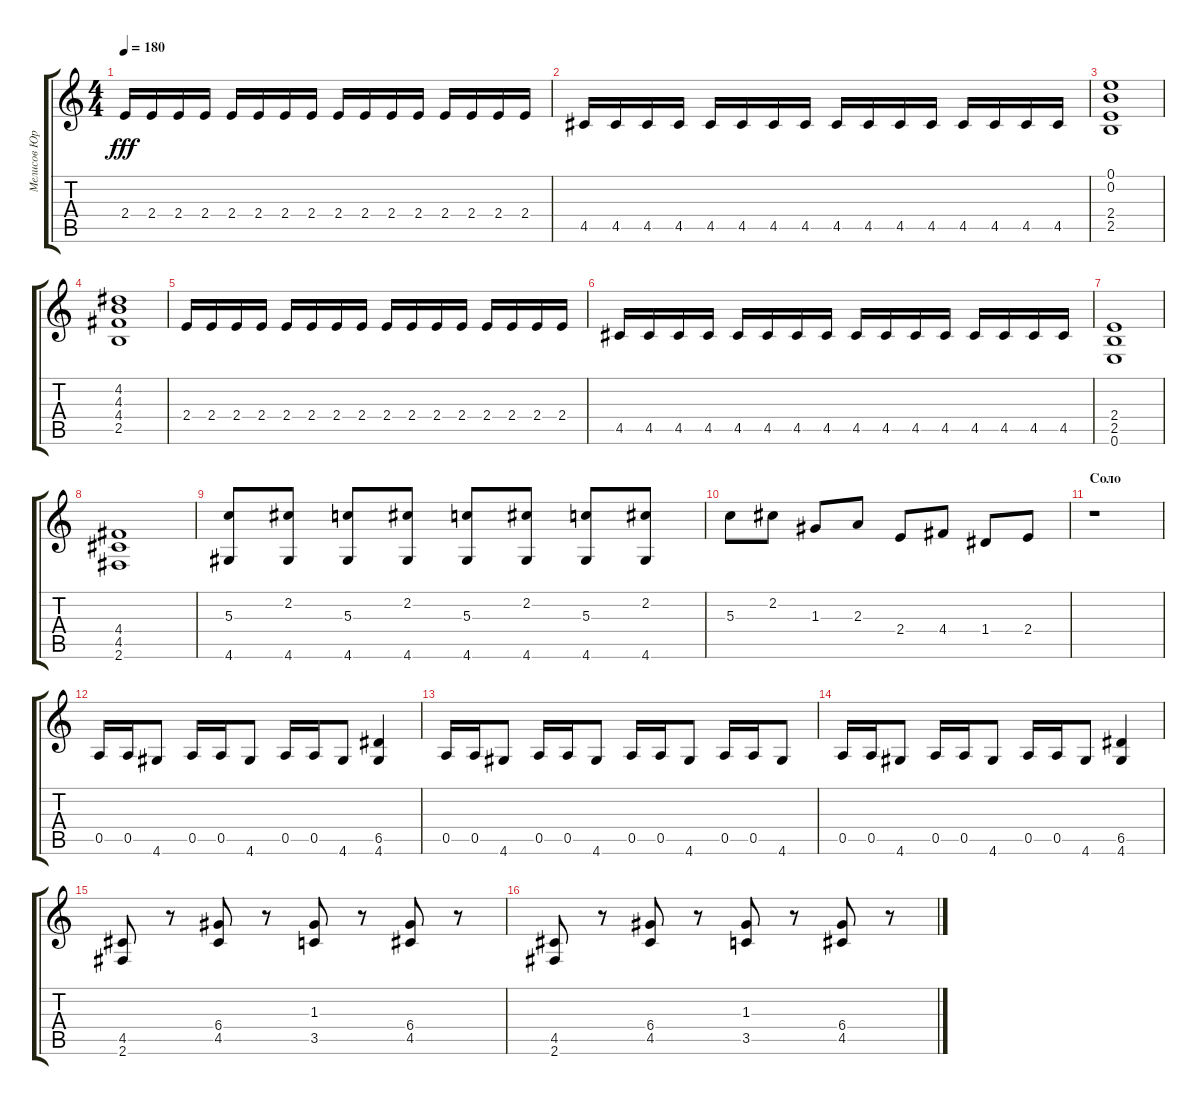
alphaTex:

\track ("Мелисов Юрий" "Мелисов Юр") {instrument distortionguitar}
\staff {score tabs}
\tuning (E4 B3 G3 D3 A2 E2) {hide}
\ts (4 4)
\tempo 180
\clef g2
\ks c
2.4.16{dy fff} 2.4.16 2.4.16 2.4.16 2.4.16 2.4.16 2.4.16 2.4.16 2.4.16 2.4.16 2.4.16 2.4.16 2.4.16 2.4.16 2.4.16 2.4.16 |
4.5.16 4.5.16 4.5.16 4.5.16 4.5.16 4.5.16 4.5.16 4.5.16 4.5.16 4.5.16 4.5.16 4.5.16 4.5.16 4.5.16 4.5.16 4.5.16 |
(0.1 0.2 2.4 2.5).1 |
(4.2 4.3 4.4 2.5).1 |
2.4.16 2.4.16 2.4.16 2.4.16 2.4.16 2.4.16 2.4.16 2.4.16 2.4.16 2.4.16 2.4.16 2.4.16 2.4.16 2.4.16 2.4.16 2.4.16 |
4.5.16 4.5.16 4.5.16 4.5.16 4.5.16 4.5.16 4.5.16 4.5.16 4.5.16 4.5.16 4.5.16 4.5.16 4.5.16 4.5.16 4.5.16 4.5.16 |
(2.4 2.5 0.6).1 |
(4.4 4.5 2.6).1 |
(5.3 4.6).8 (2.2 4.6).8 (5.3 4.6).8 (2.2 4.6).8 (5.3 4.6).8 (2.2 4.6).8 (5.3 4.6).8 (2.2 4.6).8 |
5.3.8 2.2.8 1.3.8 2.3.8 2.4.8 4.4.8 1.4.8 2.4.8 |
\section ("" "Соло")
r.1 |
0.5.16 0.5.16 4.6.8 0.5.16 0.5.16 4.6.8 0.5.16 0.5.16 4.6.8 (6.5 4.6).4 |
0.5.16 0.5.16 4.6.8 0.5.16 0.5.16 4.6.8 0.5.16 0.5.16 4.6.8 0.5.16 0.5.16 4.6.8 |
0.5.16 0.5.16 4.6.8 0.5.16 0.5.16 4.6.8 0.5.16 0.5.16 4.6.8 (6.5 4.6).4 |
(4.5 2.6).8 r.8 (6.4 4.5).8 r.8 (1.3 3.5).8 r.8 (6.4 4.5).8 r.8 |
(4.5 2.6).8 r.8 (6.4 4.5).8 r.8 (1.3 3.5).8 r.8 (6.4 4.5).8 r.8
